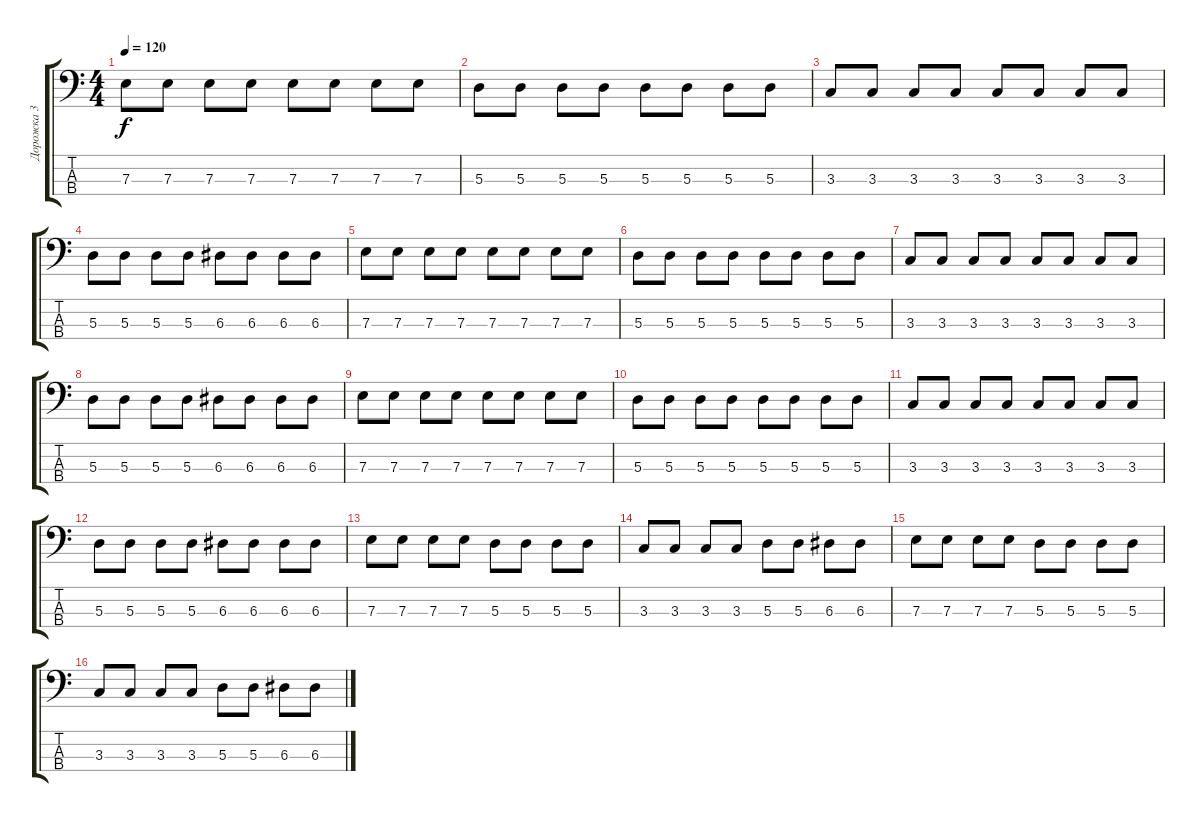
\track ("Дорожка 3" "Дорожка 3") {instrument electricbassfinger}
\staff {score tabs}
\tuning (G2 D2 A1 E1) {hide}
\ts (4 4)
\tempo 120
\clef f4
\ks c
7.3.8{dy f} 7.3.8 7.3.8 7.3.8 7.3.8 7.3.8 7.3.8 7.3.8 |
5.3.8 5.3.8 5.3.8 5.3.8 5.3.8 5.3.8 5.3.8 5.3.8 |
3.3.8 3.3.8 3.3.8 3.3.8 3.3.8 3.3.8 3.3.8 3.3.8 |
5.3.8 5.3.8 5.3.8 5.3.8 6.3.8 6.3.8 6.3.8 6.3.8 |
7.3.8 7.3.8 7.3.8 7.3.8 7.3.8 7.3.8 7.3.8 7.3.8 |
5.3.8 5.3.8 5.3.8 5.3.8 5.3.8 5.3.8 5.3.8 5.3.8 |
3.3.8 3.3.8 3.3.8 3.3.8 3.3.8 3.3.8 3.3.8 3.3.8 |
5.3.8 5.3.8 5.3.8 5.3.8 6.3.8 6.3.8 6.3.8 6.3.8 |
7.3.8 7.3.8 7.3.8 7.3.8 7.3.8 7.3.8 7.3.8 7.3.8 |
5.3.8 5.3.8 5.3.8 5.3.8 5.3.8 5.3.8 5.3.8 5.3.8 |
3.3.8 3.3.8 3.3.8 3.3.8 3.3.8 3.3.8 3.3.8 3.3.8 |
5.3.8 5.3.8 5.3.8 5.3.8 6.3.8 6.3.8 6.3.8 6.3.8 |
7.3.8 7.3.8 7.3.8 7.3.8 5.3.8 5.3.8 5.3.8 5.3.8 |
3.3.8 3.3.8 3.3.8 3.3.8 5.3.8 5.3.8 6.3.8 6.3.8 |
7.3.8 7.3.8 7.3.8 7.3.8 5.3.8 5.3.8 5.3.8 5.3.8 |
3.3.8 3.3.8 3.3.8 3.3.8 5.3.8 5.3.8 6.3.8 6.3.8
